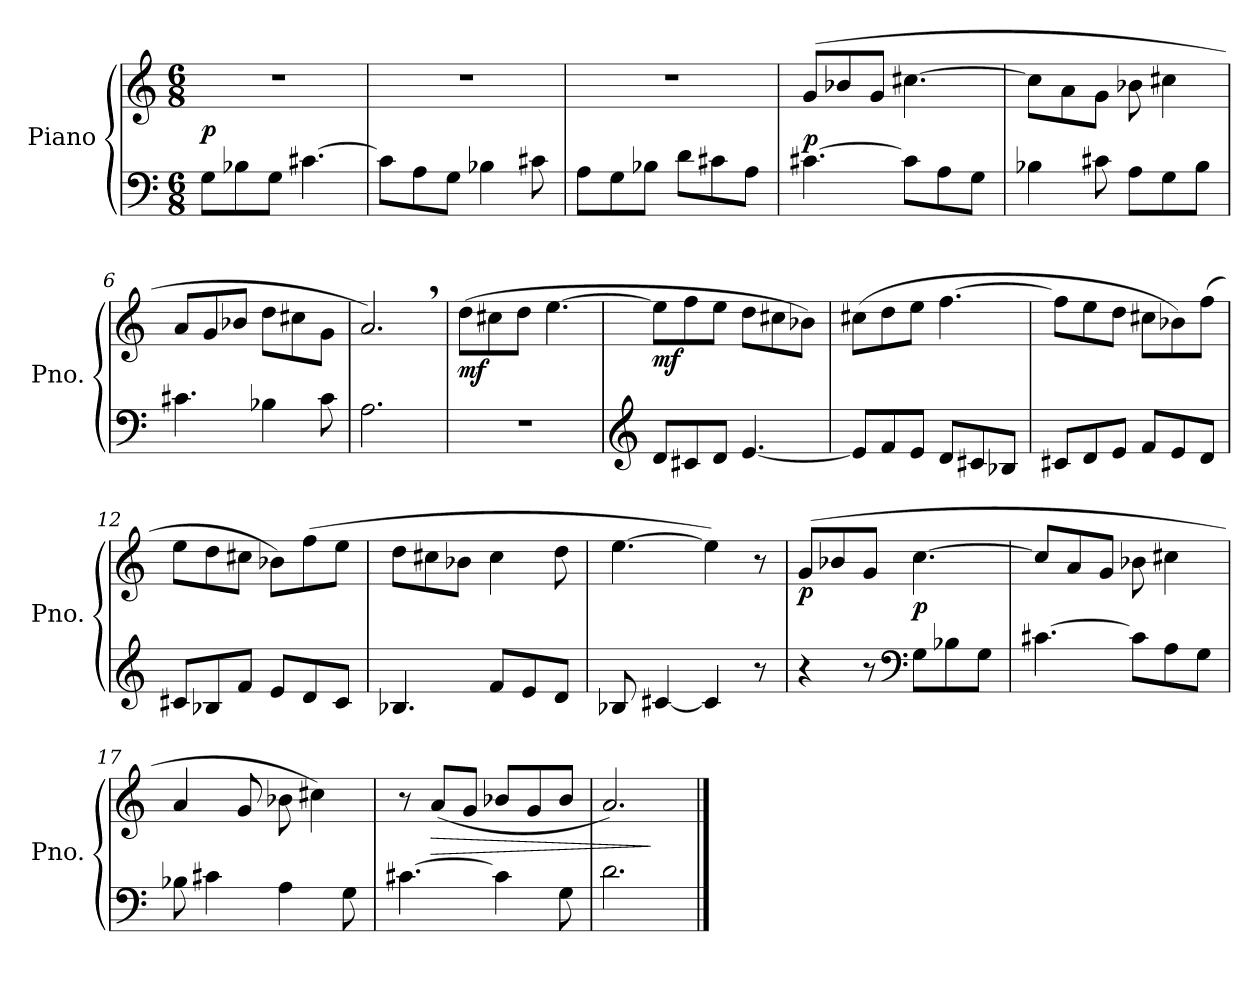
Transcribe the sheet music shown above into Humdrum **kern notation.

**kern	**kern	**dynam
*part1	*part1	*part1
*staff2	*staff1	*staff1/2
*I"Piano	*	*
*I'Pno.	*	*
*clefF4	*clefG2	*
*k[]	*k[]	*
*M6/8	*M6/8	*
*MM69	*MM69	*
=1	=1	=1
!	!	!LO:DY:a=2
8G\L	2.r	p
8B-X\	.	.
8G\J	.	.
[4.c#X\	.	.
=2	=2	=2
8c#\L]	2.r	.
8A\	.	.
8G\J	.	.
4B-X\	.	.
8c#X\	.	.
=3	=3	=3
8A\L	2.r	.
8G\	.	.
8B-X\J	.	.
8d\L	.	.
8c#X\	.	.
8A\J	.	.
=4	=4	=4
!	!	!LO:DY:a=2
[4.c#X\	(>8g/L	p
.	8b-X/	.
.	8g/J	.
8c#\L]	[4.cc#X\	.
8A\	.	.
8G\J	.	.
=5	=5	=5
4B-X\	8cc#\L]	.
.	8a\	.
8c#X\	8g\J	.
8A\L	8b-X\	.
8G\	4cc#X\	.
8B-\J	.	.
!!LO:LB:g=z
=6	=6	=6
4.c#X\	8a/L	.
.	8g/	.
.	8b-X/J	.
4B-X\	8dd\L	.
.	8cc#X\	.
8c#\	8g\J	.
=7	=7	=7
2.A\	2.a,/)	.
=8	=8	=8
!	!	!LO:DY:b
2.r	(>8dd\L	mf
.	8cc#X\	.
.	8dd\J	.
.	[4.ee\	.
=9	=9	=9
*clefG2	*	*
!	!	!LO:DY:b
8d/L	8ee\L]	mf
8c#X/	8ff\	.
8d/J	8ee\J	.
[4.e/	8dd\L	.
.	8cc#X\	.
.	8b-X\J)	.
=10	=10	=10
8e/L]	(>8cc#X\L	.
8f/	8dd\	.
8e/J	8ee\J	.
8d/L	[4.ff\	.
8c#X/	.	.
8B-X/J	.	.
=11	=11	=11
8c#X/L	8ff\L]	.
8d/	8ee\	.
8e/J	8dd\J	.
8f/L	8cc#X\L	.
8e/	8b-X\)	.
8d/J	(>8ff\J	.
!!LO:LB:g=z
=12	=12	=12
8c#X/L	8ee\L	.
8B-X/	8dd\	.
8f/J	8cc#X\J	.
8e/L	8b-X\L)	.
8d/	(>8ff\	.
8c#/J	8ee\J	.
=13	=13	=13
4.B-X/	8dd\L	.
.	8cc#X\	.
.	8b-X\J	.
8f/L	4cc#\	.
8e/	.	.
8d/J	8dd\	.
=14	=14	=14
8B-X/	[4.ee\	.
[4c#X/	.	.
4c#/]	4ee\])	.
8r	8r	.
=15	=15	=15
!	!	!LO:DY:b
4r	(>8g/L	p
.	8b-X/	.
8r	8g/J	.
*clefF4	*	*
!	!	!LO:DY:a=2
8G\L	[4.cc\	p
8B-X\	.	.
8G\J	.	.
=16	=16	=16
[4.c#X\	8cc/L]	.
.	8a/	.
.	8g/J	.
8c#\L]	8b-X\	.
8A\	4cc#X\	.
8G\J	.	.
!!LO:LB:g=z
=17	=17	=17
8B-X\	4a/	.
4c#X\	.	.
.	8g/	.
4A\	8b-X\	.
.	4cc#X\)	.
8G\	.	.
=18	=18	=18
[4.c#X\	8r	.
!	!	!LO:HP:b
.	(<8a/L	>
.	8g/J	.
4c#\]	8b-X/L	.
.	8g/	.
8G\	8b-/J	.
=19	=19	=19
2.d\	2.a/)	.
.	.	]
==	==	==
*-	*-	*-
